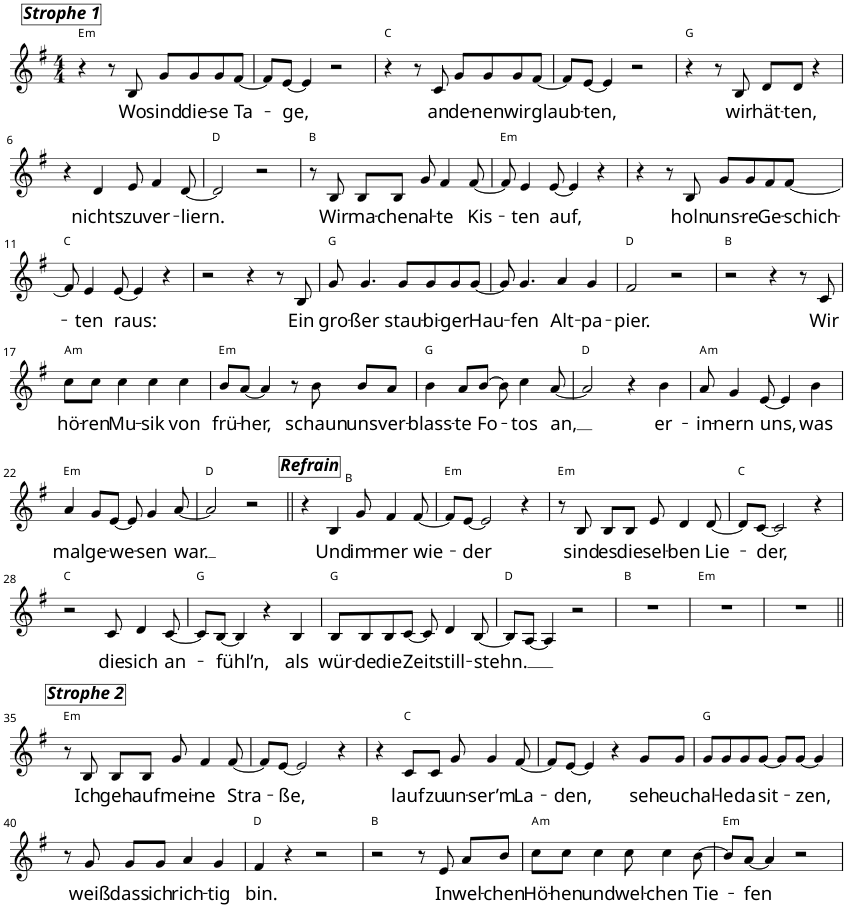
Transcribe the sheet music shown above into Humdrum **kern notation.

**kern	**text	**harte
*part1	*part1	*part1
*staff1	*staff1	*
*I"Piano	*	*
*I'Pno	*	*
*clefG2	*	*
*k[f#]	*	*
*M4/4	*	*
=1	=1	=1
!LO:TX:a:Bi:t=Strophe 1	!	!LO:H:kt=m
4r	.	E:min
8r	.	.
!	!LO:LY:b	!
8B/	Wo	.
!	!LO:LY:b	!
8g/L	sind	.
!	!LO:LY:b	!
8g/	die-	.
!	!LO:LY:b	!
8g/	-se	.
!	!LO:LY:b	!
[8f#/J	Ta-	.
=2	=2	=2
8f#/L]	.	.
!	!LO:LY:b	!
[8e/J	-ge,	.
4e/]	.	.
2r	.	.
=3	=3	=3
4r	.	C:maj
8r	.	.
!	!LO:LY:b	!
8c/	an	.
!	!LO:LY:b	!
8g/L	de-	.
!	!LO:LY:b	!
8g/	-nen	.
!	!LO:LY:b	!
8g/	wir	.
!	!LO:LY:b	!
[8f#/J	glaub-	.
=4	=4	=4
8f#/L]	.	.
!	!LO:LY:b	!
[8e/J	-ten,	.
4e/]	.	.
2r	.	.
=5	=5	=5
4r	.	G:maj
8r	.	.
!	!LO:LY:b	!
8B/	wir	.
!	!LO:LY:b	!
8d/L	hät-	.
!	!LO:LY:b	!
8d/J	-ten,	.
4r	.	.
!!LO:LB:g=z
=6	=6	=6
4r	.	.
!	!LO:LY:b	!
4d/	nichts	.
!	!LO:LY:b	!
8e/	zu	.
!	!LO:LY:b	!
4f#/	ver-	.
!	!LO:LY:b	!
[8d/	-liern.	.
=7	=7	=7
2d/]	.	D:maj
2r	.	.
=8	=8	=8
8r	.	B:maj
!	!LO:LY:b	!
8B/	Wir	.
!	!LO:LY:b	!
8B/L	ma-	.
!	!LO:LY:b	!
8B/J	-chen	.
!	!LO:LY:b	!
8g/	al-	.
!	!LO:LY:b	!
4f#/	-te	.
!	!LO:LY:b	!
[8f#/	Kis-	.
=9	=9	=9
!	!	!LO:H:kt=m
8f#/]	.	E:min
!	!LO:LY:b	!
4e/	-ten	.
!	!LO:LY:b	!
[8e/	auf,	.
4e/]	.	.
4r	.	.
=10	=10	=10
4r	.	.
8r	.	.
!	!LO:LY:b	!
8B/	holn	.
!	!LO:LY:b	!
8g/L	uns-	.
!	!LO:LY:b	!
8g/	-re	.
!	!LO:LY:b	!
8f#/	Ge-	.
!	!LO:LY:b	!
[8f#/J	-schich-	.
!!LO:LB:g=z
=11	=11	=11
8f#/]	.	C:maj
!	!LO:LY:b	!
4e/	-ten	.
!	!LO:LY:b	!
[8e/	raus:	.
4e/]	.	.
4r	.	.
=12	=12	=12
2r	.	.
4r	.	.
8r	.	.
!	!LO:LY:b	!
8B/	Ein	.
=13	=13	=13
!	!LO:LY:b	!
8g/	gro-	G:maj
!	!LO:LY:b	!
4.g/	-ßer	.
!	!LO:LY:b	!
8g/L	stau-	.
!	!LO:LY:b	!
8g/	-bi-	.
!	!LO:LY:b	!
8g/	-ger	.
!	!LO:LY:b	!
[8g/J	-Hau-	.
=14	=14	=14
8g/]	.	.
!	!LO:LY:b	!
4.g/	-fen	.
!	!LO:LY:b	!
4a/	Alt-	.
!	!LO:LY:b	!
4g/	-pa-	.
=15	=15	=15
!	!LO:LY:b	!
2f#/	-pier.	D:maj
2r	.	.
=16	=16	=16
2r	.	B:maj
4r	.	.
8r	.	.
!	!LO:LY:b	!
8c/	Wir	.
!!LO:LB:g=z
=17	=17	=17
!	!LO:LY:b	!LO:H:kt=m
8cc\L	hö-	A:min
!	!LO:LY:b	!
8cc\J	-ren	.
!	!LO:LY:b	!
4cc\	Mu-	.
!	!LO:LY:b	!
4cc\	-sik	.
!	!LO:LY:b	!
4cc\	von	.
=18	=18	=18
!	!LO:LY:b	!LO:H:kt=m
8b/L	frü-	E:min
!	!LO:LY:b	!
[8a/J	-her,	.
4a/]	.	.
8r	.	.
!	!LO:LY:b	!
8b\	schaun	.
!	!LO:LY:b	!
8b/L	uns	.
!	!LO:LY:b	!
8a/J	ver-	.
=19	=19	=19
!	!LO:LY:b	!
4b\	-blass-	G:maj
!	!LO:LY:b	!
8a/L	-te	.
!	!LO:LY:b	!
[8b/J	Fo-	.
8b\]	.	.
!	!LO:LY:b	!
4cc\	-tos	.
!	!LO:LY:b	!
[8a/	an,	.
=20	=20	=20
2a/]	.	D:maj
4r	.	.
!	!LO:LY:b	!
4b\	er-	.
=21	=21	=21
!	!LO:LY:b	!LO:H:kt=m
8a/	-in-	A:min
!	!LO:LY:b	!
4g/	-nern	.
!	!LO:LY:b	!
[8e/	uns,	.
4e/]	.	.
!	!LO:LY:b	!
4b\	was	.
!!LO:LB:g=z
=22	=22	=22
!	!LO:LY:b	!LO:H:kt=m
4a/	mal	E:min
!	!LO:LY:b	!
8g/L	ge-	.
!	!LO:LY:b	!
[8e/J	-we-	.
8e/]	.	.
!	!LO:LY:b	!
4g/	-sen	.
!	!LO:LY:b	!
[8a/	war.	.
=23	=23	=23
2a/]	.	D:maj
2r	.	.
=24||	=24||	=24||
!LO:TX:a:Bi:t=Refrain	!	!
4r	.	B:maj
!	!LO:LY:b	!
4B/	Und	.
!	!LO:LY:b	!
8g/	im-	.
!	!LO:LY:b	!
4f#/	-mer	.
!	!LO:LY:b	!
[8f#/	wie-	.
=25	=25	=25
!	!	!LO:H:kt=m
8f#/L]	.	E:min
!	!LO:LY:b	!
[8e/J	-der	.
2e/]	.	.
4r	.	.
=26	=26	=26
!	!	!LO:H:kt=m
8r	.	E:min
!	!LO:LY:b	!
8B/	sind	.
!	!LO:LY:b	!
8B/L	es	.
!	!LO:LY:b	!
8B/J	die	.
!	!LO:LY:b	!
8e/	sel-	.
!	!LO:LY:b	!
4d/	-ben	.
!	!LO:LY:b	!
[8d/	Lie-	.
=27	=27	=27
8d/L]	.	C:maj
!	!LO:LY:b	!
[8c/J	-der,	.
2c/]	.	.
4r	.	.
!!LO:LB:g=z
=28	=28	=28
2r	.	C:maj
!	!LO:LY:b	!
8c/	die	.
!	!LO:LY:b	!
4d/	sich	.
!	!LO:LY:b	!
[8c/	an-	.
=29	=29	=29
8c/L]	.	G:maj
!	!LO:LY:b	!
[8B/J	-fühl’n,	.
4B/]	.	.
4r	.	.
!	!LO:LY:b	!
4B/	als	.
=30	=30	=30
!	!LO:LY:b	!
8B/L	wür-	G:maj
!	!LO:LY:b	!
8B/	-de	.
!	!LO:LY:b	!
8B/	die	.
!	!LO:LY:b	!
[8c/J	Zeit	.
8c/]	.	.
!	!LO:LY:b	!
4d/	still-	.
!	!LO:LY:b	!
[8B/	-stehn.	.
=31	=31	=31
8B/L]	.	D:maj
[8A/J	.	.
4A/]	.	.
2r	.	.
=32	=32	=32
1r	.	B:maj
=33	=33	=33
!	!	!LO:H:kt=m
1r	.	E:min
=34	=34	=34
1r	.	.
!!LO:LB:g=z
=35||	=35||	=35||
!LO:TX:a:Bi:t=Strophe 2	!	!LO:H:kt=m
8r	.	E:min
!	!LO:LY:b	!
8B/	Ich	.
!	!LO:LY:b	!
8B/L	geh	.
!	!LO:LY:b	!
8B/J	auf	.
!	!LO:LY:b	!
8g/	mei-	.
!	!LO:LY:b	!
4f#/	-ne	.
!	!LO:LY:b	!
[8f#/	Stra-	.
=36	=36	=36
8f#/L]	.	.
!	!LO:LY:b	!
[8e/J	-ße,	.
2e/]	.	.
4r	.	.
=37	=37	=37
4r	.	.
!	!LO:LY:b	!
8c/L	lauf	C:maj
!	!LO:LY:b	!
8c/J	zu	.
!	!LO:LY:b	!
8g/	un-	.
!	!LO:LY:b	!
4g/	-ser’m	.
!	!LO:LY:b	!
[8f#/	La-	.
=38	=38	=38
8f#/L]	.	.
!	!LO:LY:b	!
[8e/J	-den,	.
4e/]	.	.
4r	.	.
!	!LO:LY:b	!
8g/L	seh	.
!	!LO:LY:b	!
8g/J	euch	.
=39	=39	=39
!	!LO:LY:b	!
8g/L	al-	G:maj
!	!LO:LY:b	!
8g/	-le	.
!	!LO:LY:b	!
8g/	da	.
!	!LO:LY:b	!
[8g/J	sit-	.
8g/L]	.	.
!	!LO:LY:b	!
[8g/J	-zen,	.
4g/]	.	.
!!LO:LB:g=z
=40	=40	=40
8r	.	.
!	!LO:LY:b	!
8g/	weiß	.
!	!LO:LY:b	!
8g/L	dass	.
!	!LO:LY:b	!
8g/J	ich	.
!	!LO:LY:b	!
4a/	rich-	.
!	!LO:LY:b	!
4g/	-tig	.
=41	=41	=41
!	!LO:LY:b	!
4f#/	bin.	D:maj
4r	.	.
2r	.	.
=42	=42	=42
2r	.	B:maj
8r	.	.
!	!LO:LY:b	!
8e/	In	.
!	!LO:LY:b	!
8a/L	wel-	.
!	!LO:LY:b	!
8b/J	-chen	.
=43	=43	=43
!	!LO:LY:b	!LO:H:kt=m
8cc\L	Hö-	A:min
!	!LO:LY:b	!
8cc\J	-hen	.
!	!LO:LY:b	!
4cc\	und	.
!	!LO:LY:b	!
8cc\	wel-	.
!	!LO:LY:b	!
4cc\	-chen	.
!	!LO:LY:b	!
[8b\	Tie-	.
=44	=44	=44
!	!	!LO:H:kt=m
8b/L]	.	E:min
!	!LO:LY:b	!
[8a/J	-fen	.
4a/]	.	.
2r	.	.
=	=	=
*-	*-	*-
